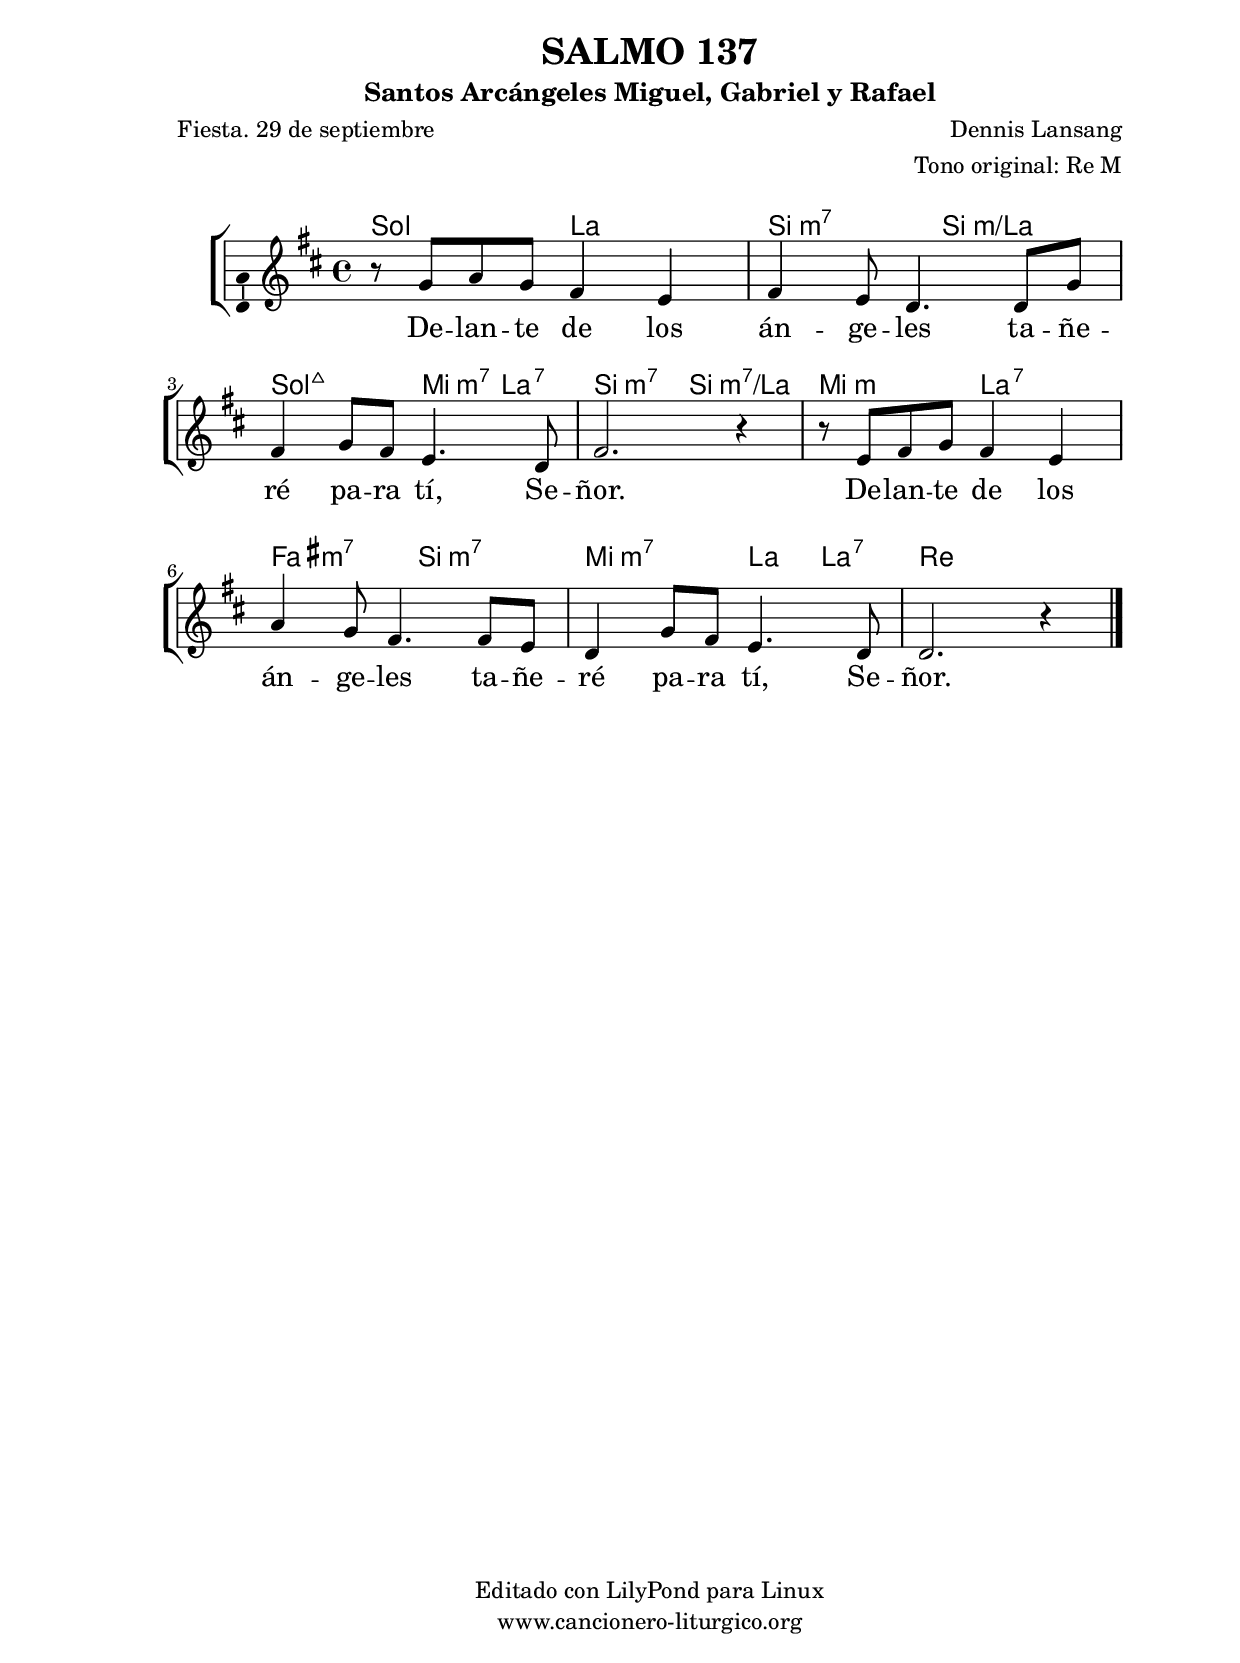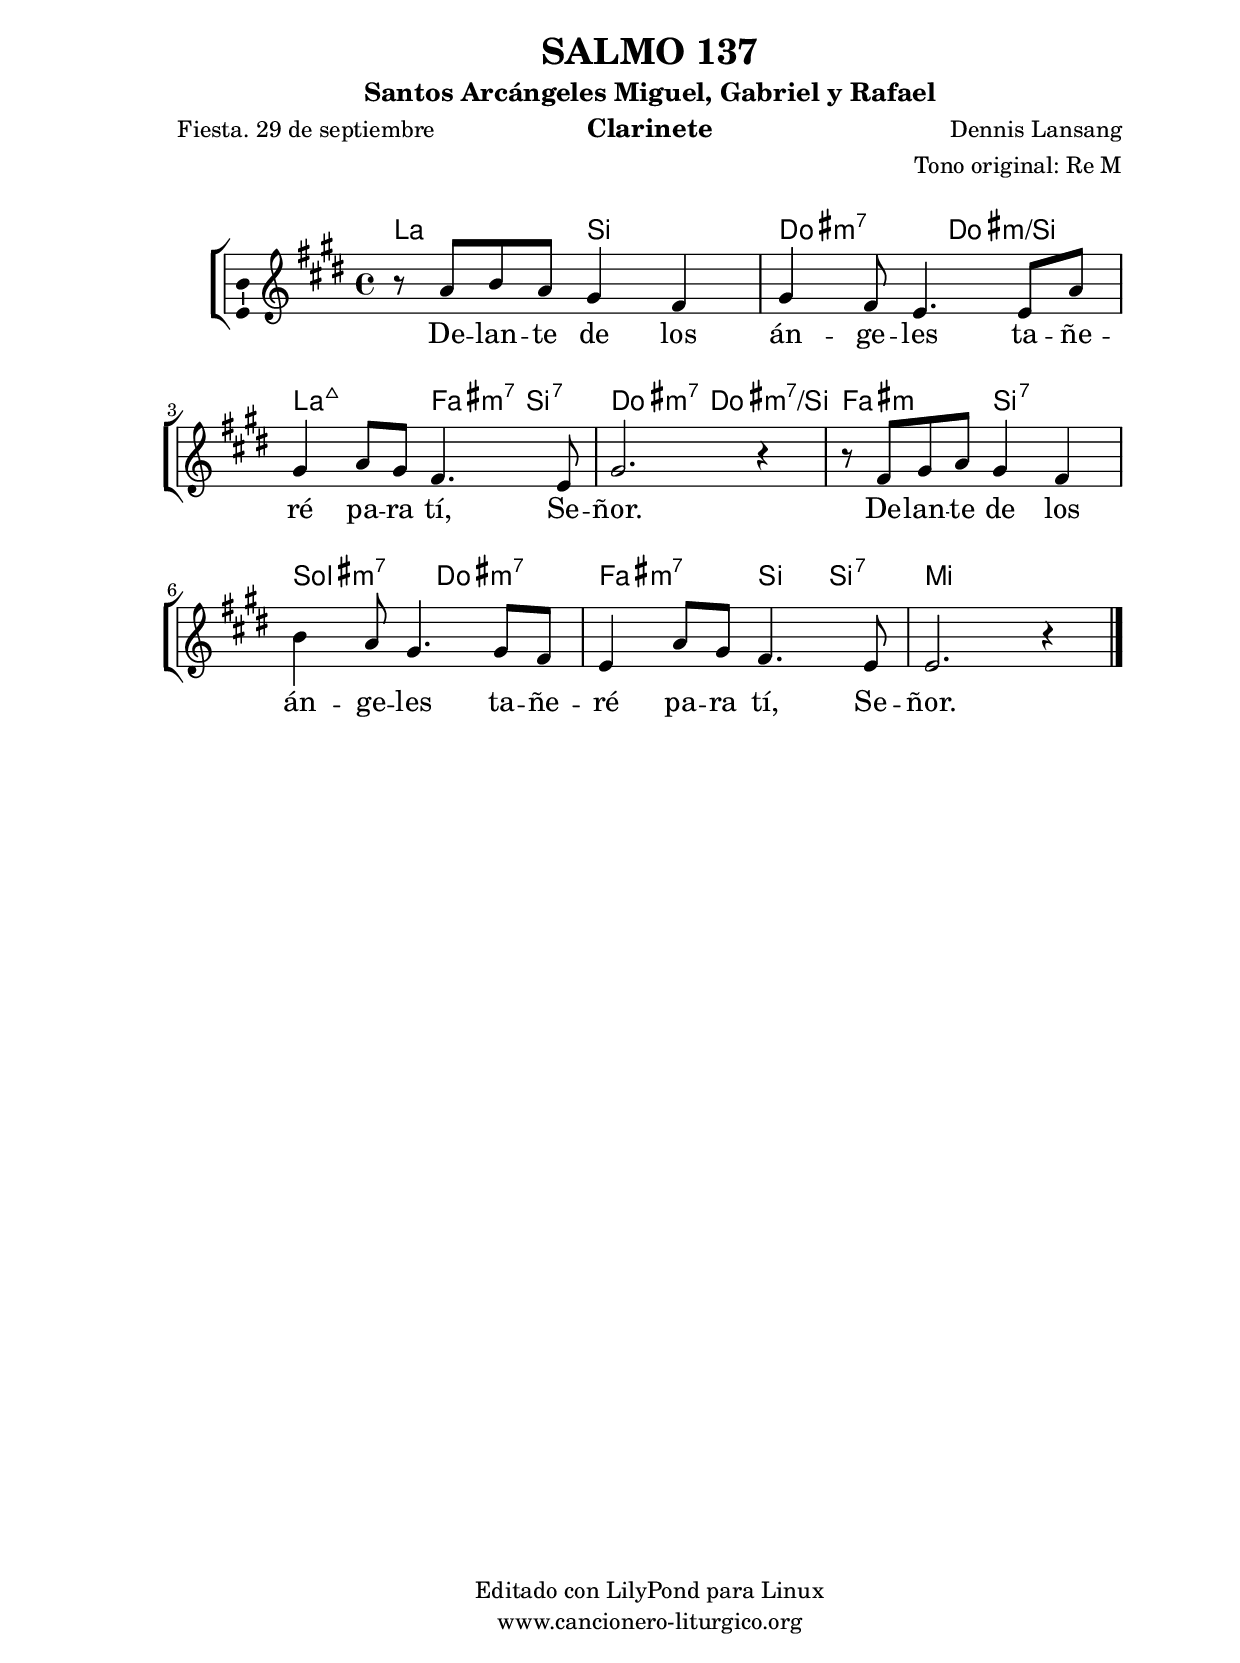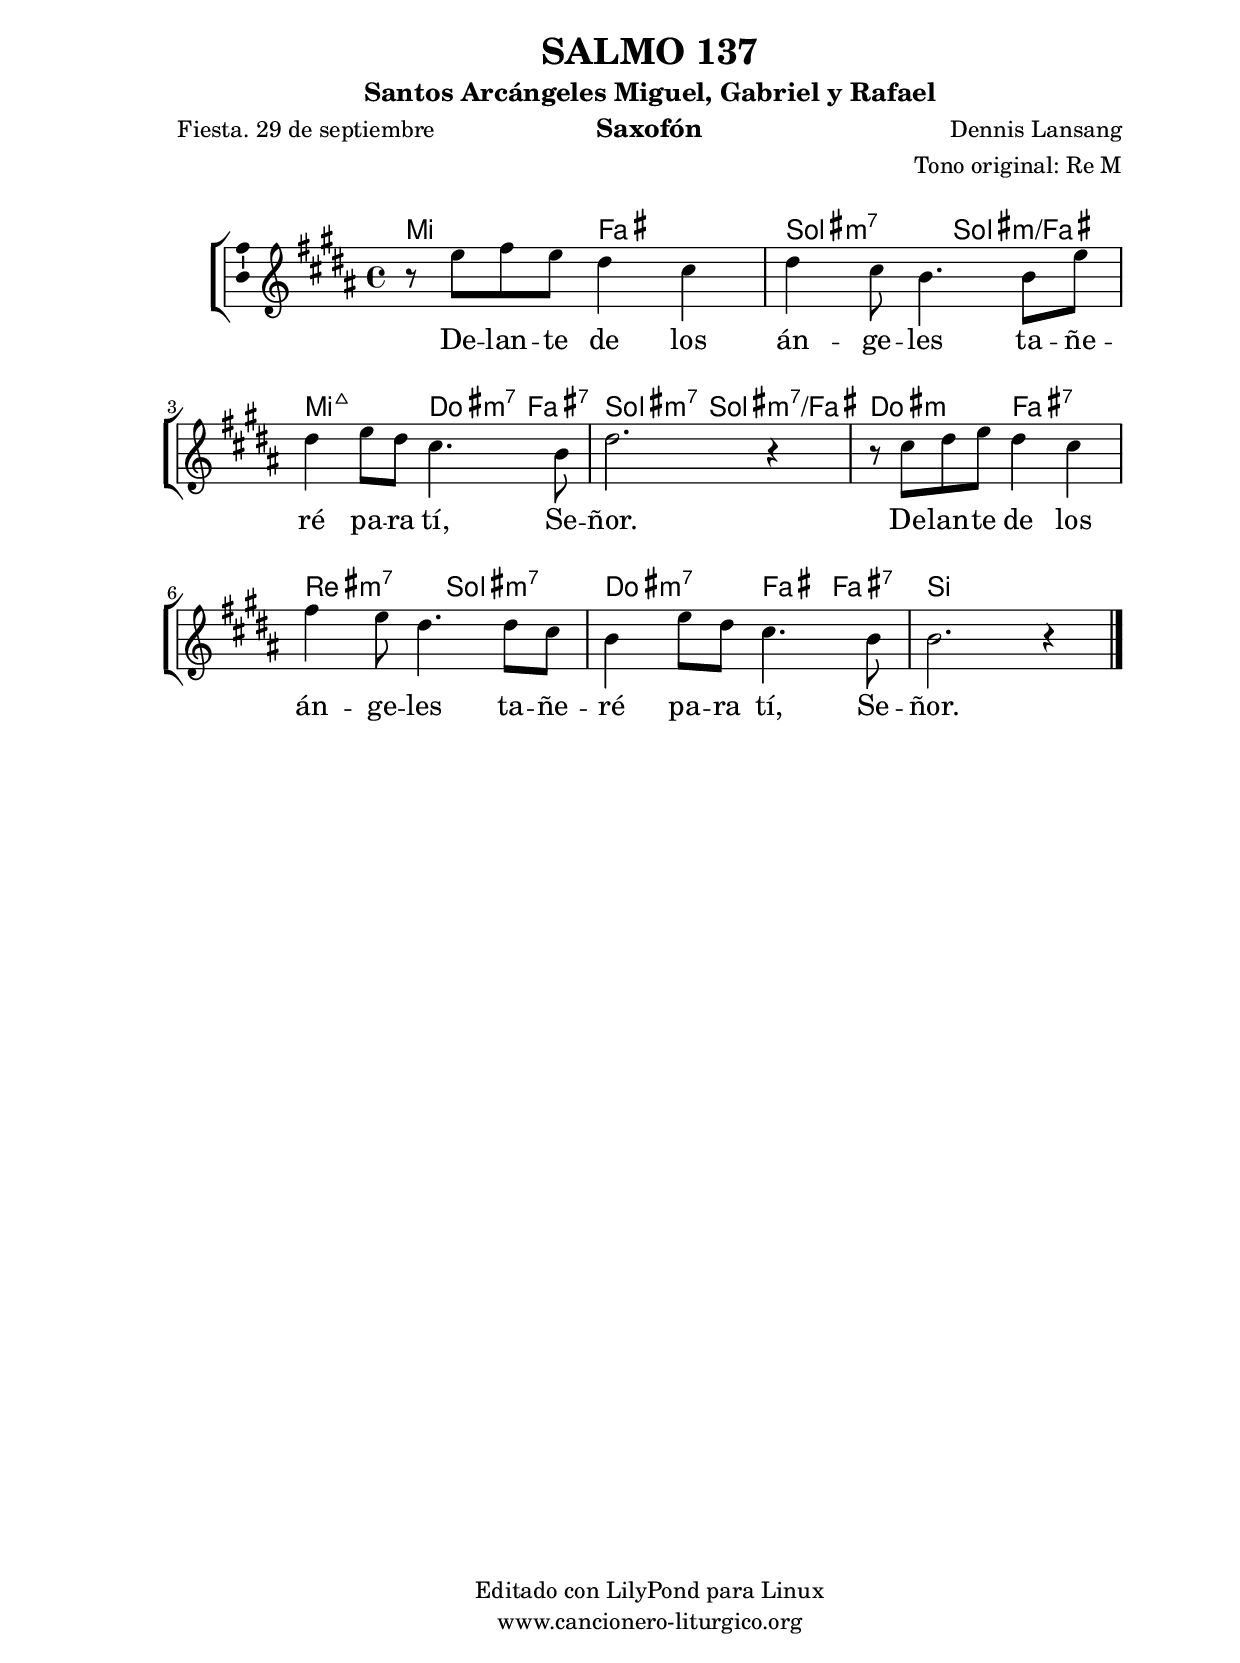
%
%para convertir .midi en .wav:
%timidity filename.midi -Ow -o finename.wav
%
%
%Para convertir de .wav a .mp3:
%lame -h -m j filename.wav
%
%
%para escuchar el midi:
%timidity nombrefichero.midi
%


%versión de lilypond para la que se ha escrito esta partitura:
\version "2.16.0"

	%Tamaño papel
	#(set-default-paper-size "a4")
	%Tamaño partitura
	#(set-global-staff-size 20)
	%No responde al pulsar sobre una nota
	#(ly:set-option 'point-and-click #f)

%parámetros del encabezamiento:
\header {
	title = "SALMO 137"
	subtitle = "Santos Arcángeles Miguel, Gabriel y Rafael"
	composer = "Dennis Lansang"
	poet = "Fiesta. 29 de septiembre"
	meter = ""
	arranger = "Tono original: Re M"
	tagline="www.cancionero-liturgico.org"
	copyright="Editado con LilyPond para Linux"
	}

%parámetros asociados al papel:
\paper  {
	oddHeaderMarkup = \markup {\fill-line { \on-the-fly #not-first-page \fromproperty #'header:title \on-the-fly #not-first-page \fromproperty #'header:composer }}
	evenHeaderMarkup = \markup {\fill-line { \fromproperty #'header:composer \fromproperty #'header:title }}
	#(set-paper-size "a4")
	print-page-number = ##f
	first-page-number = 1
	print-first-page-number = ##f
%	head-separation = 3.0 \cm
	top-margin = 2.0 \cm
	bottom-margin = 0.5\cm
%%%	bottom-margin = -1.0\cm
	left-margin = 3.0 \cm
	line-width = 16.0 \cm 
	indent = 8\mm
	interscoreline = 2.\mm
	between-system-space = 15\mm
%	para que las partituras no llenen la hoja:
	ragged-bottom = ##t
%	idem para la última hoja:
	ragged-last-bottom = ##f
%	para que las partituras llenen el ancho del papel:
	ragged-last = ##f
	after-title-space = 2.5 \cm
%page-count=1
system-count=3

	%Flexible Vertical Spacing
%	markup-markup-spacing =
%	#'((basic-distance . 15) (minimum-distance . 15) (padding . 3))
	markup-system-spacing =
	#'((basic-distance . 15) (minimum-distance . 15) (padding . 3))
	system-system-spacing =
	#'((basic-distance . 15) (minimum-distance . 15) (padding . 3))
	score-system-spacing =
	#'((basic-distance . 15) (minimum-distance . 15) (padding . 5))
%	top-system-spacing = % header
%	#'((basic-distance . 8) (minimum-distance . 0) (padding . 3))
%	top-markup-spacing =
%	#'((basic-distance . 20) (minimum-distance . 20) (padding . 3))
	last-bottom-spacing = % footer
	#'((basic-distance . 5) (minimum-distance . 5) (padding . 3))
%	score-markup-spacing =
%	#'((basic-distance . 16) (minimum-distance . 13) (padding . 3))

	}


%parámetros que afectan a toda la partitura:
global =  {
	%clave de sol (G):
	\clef G
	%armadura:
%	\transpose  d c
	\key d \major
	\tempo 4=90
	\set Score.tempoHideNote = ##t
	}


acordes = {
	\italianChords
	\chordmode {
%	\transpose  d c
{
g2 a b:m7 b:m/a g:7+ e4:m7 a:7 b2:m7 b:m7/a
e2:m a:7 fis:m7 b:m7 e:m7 a4 a:7 d1
	}
	}
}


melodia = 
%	\transpose  d c
{
	\relative c''{
\time 4/4

r8 g8 a g fis4 e
fis4 e8 d4. d8 g
fis4 g8 fis e4. d8
fis2. r4
r8 e8 fis g fis4 e
a4 g8 fis4. fis8 e
d4 g8 fis e4. d8
d2. r4

	\bar "|."
	}
	}


texto = \lyricmode {
De -- lan -- te de los án -- ge -- les
ta -- ñe -- ré pa -- ra tí, Se -- ñor.
De -- lan -- te de los án -- ge -- les
ta -- ñe -- ré pa -- ra tí, Se -- ñor.
	}


acordesStaff = \context ChordNames = acordesStaff <<
	\set chordChanges = ##t
	\acordes
	>>


vozStaff = \context Voice = vozStaff
\with {\consists "Ambitus_engraver"}
<<
%	\set Staff.instrumentName = ""
%	\set Staff.shortInstrumentName = ""
%	\set Staff.midiInstrument = #"clarinet"
%	\set Staff.midiInstrument = #"cello"
%	\set Staff.midiInstrument = #"flute"
	\set Staff.midiInstrument = #"electric guitar (jazz)"
%	\set Staff.midiInstrument = #"english horn"
%	\set Staff.midiInstrument = #"violin"
%	\set Staff.midiInstrument = #"glockenspiel"
	\set Staff.midiMinimumVolume = #0.7
	\set Staff.midiMaximumVolume = #0.9
	\global
	\melodia
	>>


textoStaff = \context Lyrics = textoStaff <<
	\lyricsto vozStaff \texto
	>>

\book {
	\score {
		\context ChoirStaff {
			\override StaffGroup.SystemStartBracket #'collapse-height = #1
			\override Score.SystemStartBar #'collapse-height = #1
			<<
			\acordesStaff
			\vozStaff
			\textoStaff
			>>
			}
		\layout {
	    		\context {
				\Lyrics
				\override LyricText #'font-size = #2
				}
	   		 \context {
				\Score
				%fontSize = #3
				\override StaffSymbol #'staff-space = #(magstep +3)
				%\override Beam #'thickness = #0.55
				%\override SpacingSpanner #'spacing-increment = #1.0
				%\override Slur #'height-limit = #1.5
				}
			}
		}
	\score {
		\unfoldRepeats
		\context ChoirStaff {
			<<
			\acordesStaff
			\vozStaff
			>>
			}
		\midi {
	  		\context {
	  			\Score
				tempoWholesPerMinute = #(ly:make-moment 70 4)
				}
			}
		}
	}

%Partitura para clarinete
#(define output-suffix "C")
\book {
	\header{
		instrument = "Clarinete"
		}
	\score {
		\context ChoirStaff {
			\override StaffGroup.SystemStartBracket #'collapse-height = #1
			\override Score.SystemStartBar #'collapse-height = #1
\transpose c d
			<<
			\acordesStaff
			\vozStaff
			\textoStaff
			>>
			}
		\layout {
	    		\context {
				\Lyrics
				\override LyricText #'font-size = #2
				}
	   		 \context {
				\Score
				%fontSize = #3
				\override StaffSymbol #'staff-space = #(magstep +3)
				%\override Beam #'thickness = #0.55
				%\override SpacingSpanner #'spacing-increment = #1.0
				%\override Slur #'height-limit = #1.5
				}
			}
		}
	}

%Partitura para saxofón
#(define output-suffix "S")
\book {
	\header{
		instrument = "Saxofón"
		}
	\score {
		\context ChoirStaff {
			\override StaffGroup.SystemStartBracket #'collapse-height = #1
			\override Score.SystemStartBar #'collapse-height = #1
\transpose c a
			<<
			\acordesStaff
			\vozStaff
			\textoStaff
			>>
			}
		\layout {
	    		\context {
				\Lyrics
				\override LyricText #'font-size = #2
				}
	   		 \context {
				\Score
				%fontSize = #3
				\override StaffSymbol #'staff-space = #(magstep +3)
				%\override Beam #'thickness = #0.55
				%\override SpacingSpanner #'spacing-increment = #1.0
				%\override Slur #'height-limit = #1.5
				}
			}
		}
	}

